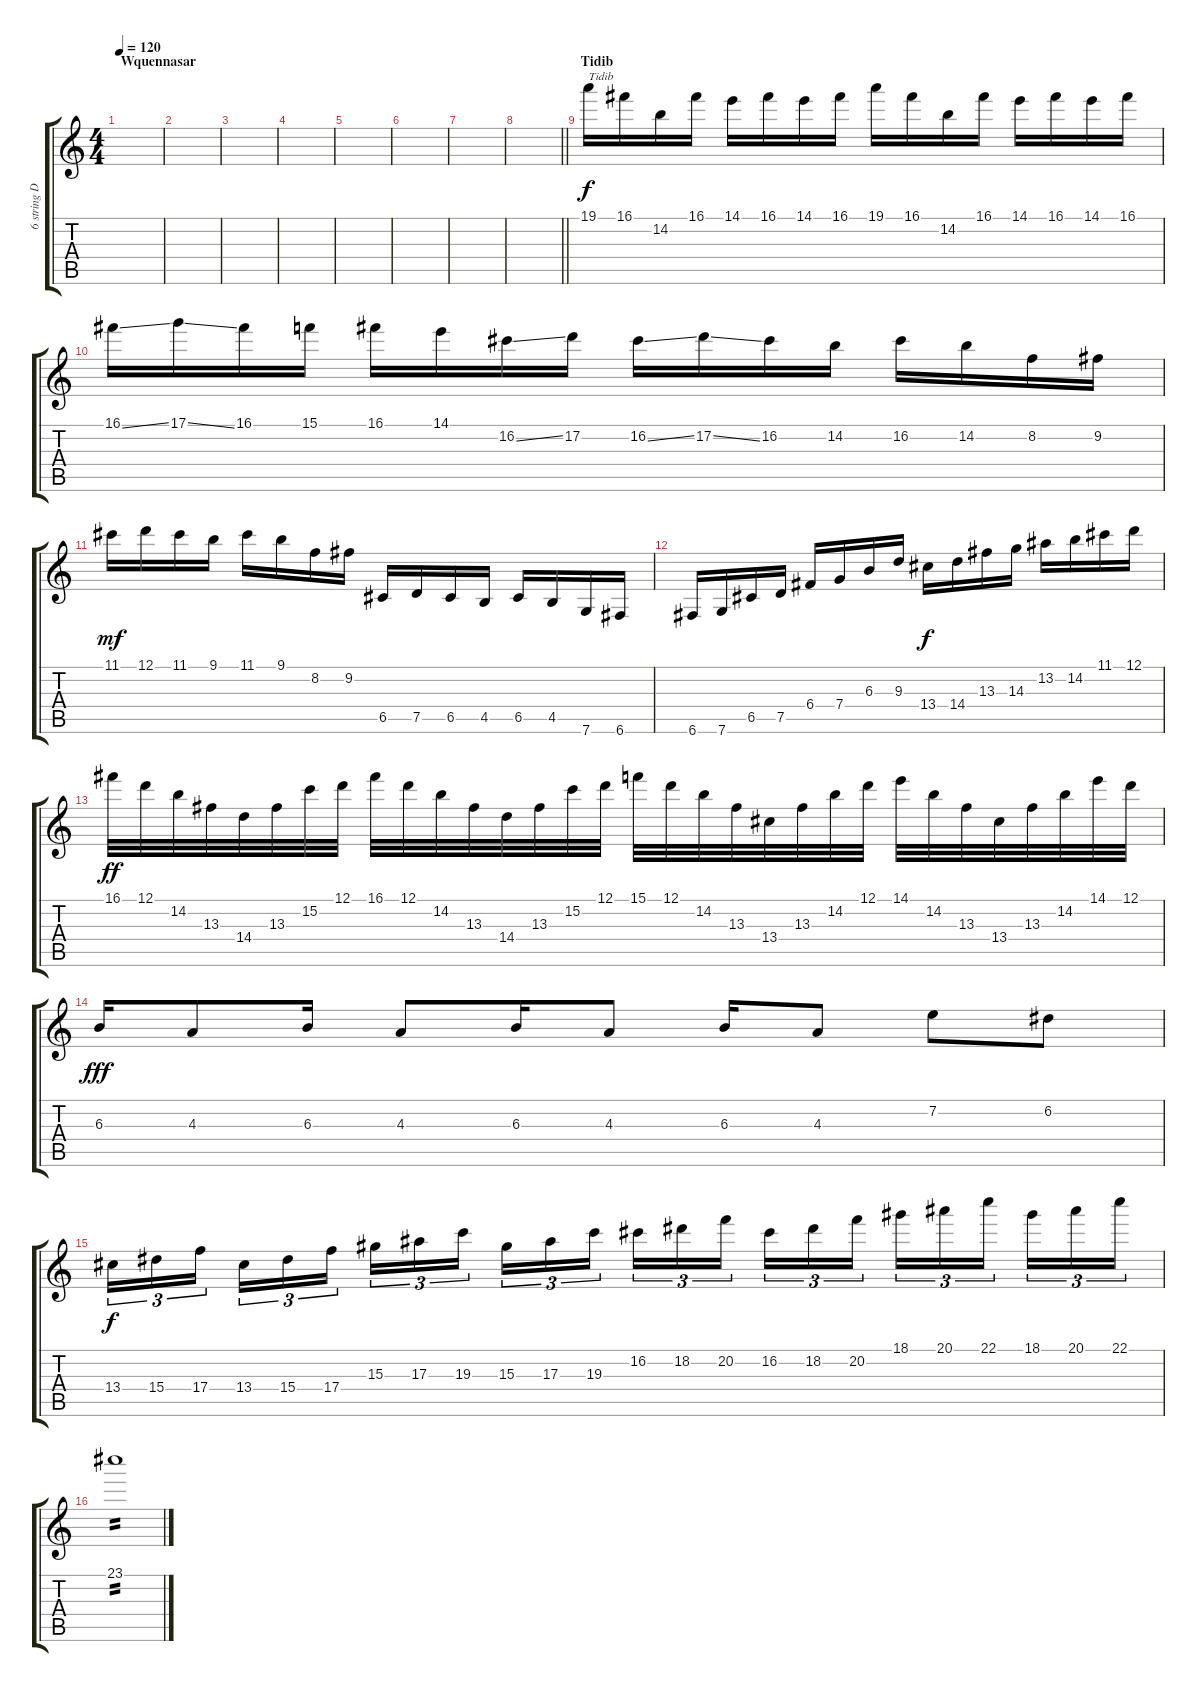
\track ("6 string Drop C" "6 string D") {instrument overdrivenguitar}
\staff {score tabs}
\tuning (D4 A3 F3 C3 G2 C2) {hide}
\ts (4 4)
\section ("" "Wquennasar")
\tempo 120
\clef g2
\ks c
|
|
|
|
|
|
|
\barLineRight lightlight
|
\section ("" "Tidib")
19.1.16{txt "Tidib"} 16.1.16 14.2.16 16.1.16 14.1.16 16.1.16 14.1.16 16.1.16 19.1.16 16.1.16 14.2.16 16.1.16 14.1.16 16.1.16 14.1.16 16.1.16 |
16.1{ss}.16 17.1{ss}.16 16.1.16 15.1.16 16.1.16 14.1.16 16.2{ss}.16 17.2.16 16.2{ss}.16 17.2{ss}.16 16.2.16 14.2.16 16.2.16 14.2.16 8.2.16 9.2.16 |
11.1.16{dy mf} 12.1.16 11.1.16 9.1.16 11.1.16 9.1.16 8.2.16 9.2.16 6.5.16 7.5.16 6.5.16 4.5.16 6.5.16 4.5.16 7.6.16 6.6.16 |
6.6.16 7.6.16 6.5.16 7.5.16 6.4.16 7.4.16 6.3.16 9.3.16 13.4.16{dy f} 14.4.16 13.3.16 14.3.16 13.2.16 14.2.16 11.1.16 12.1.16 |
16.1.32{dy ff} 12.1.32 14.2.32 13.3.32 14.4.32 13.3.32 15.2.32 12.1.32 16.1.32 12.1.32 14.2.32 13.3.32 14.4.32 13.3.32 15.2.32 12.1.32 15.1.32 12.1.32 14.2.32 13.3.32 13.4.32 13.3.32 14.2.32 12.1.32 14.1.32 14.2.32 13.3.32 13.4.32 13.3.32 14.2.32 14.1.32 12.1.32 |
6.3.16{dy fff} 4.3.8 6.3.16 4.3.8 6.3.16 4.3.8 6.3.16 4.3.8 7.2.8 6.2.8 |
13.4.16{tu (3 2) dy f} 15.4.16{tu (3 2)} 17.4.16{tu (3 2) beam splitsecondary} 13.4.16{tu (3 2)} 15.4.16{tu (3 2)} 17.4.16{tu (3 2)} 15.3.16{tu (3 2)} 17.3.16{tu (3 2)} 19.3.16{tu (3 2) beam splitsecondary} 15.3.16{tu (3 2)} 17.3.16{tu (3 2)} 19.3.16{tu (3 2)} 16.2.16{tu (3 2)} 18.2.16{tu (3 2)} 20.2.16{tu (3 2) beam splitsecondary} 16.2.16{tu (3 2)} 18.2.16{tu (3 2)} 20.2.16{tu (3 2)} 18.1.16{tu (3 2)} 20.1.16{tu (3 2)} 22.1.16{tu (3 2) beam splitsecondary} 18.1.16{tu (3 2)} 20.1.16{tu (3 2)} 22.1.16{tu (3 2)} |
23.1.1{tp 2}
